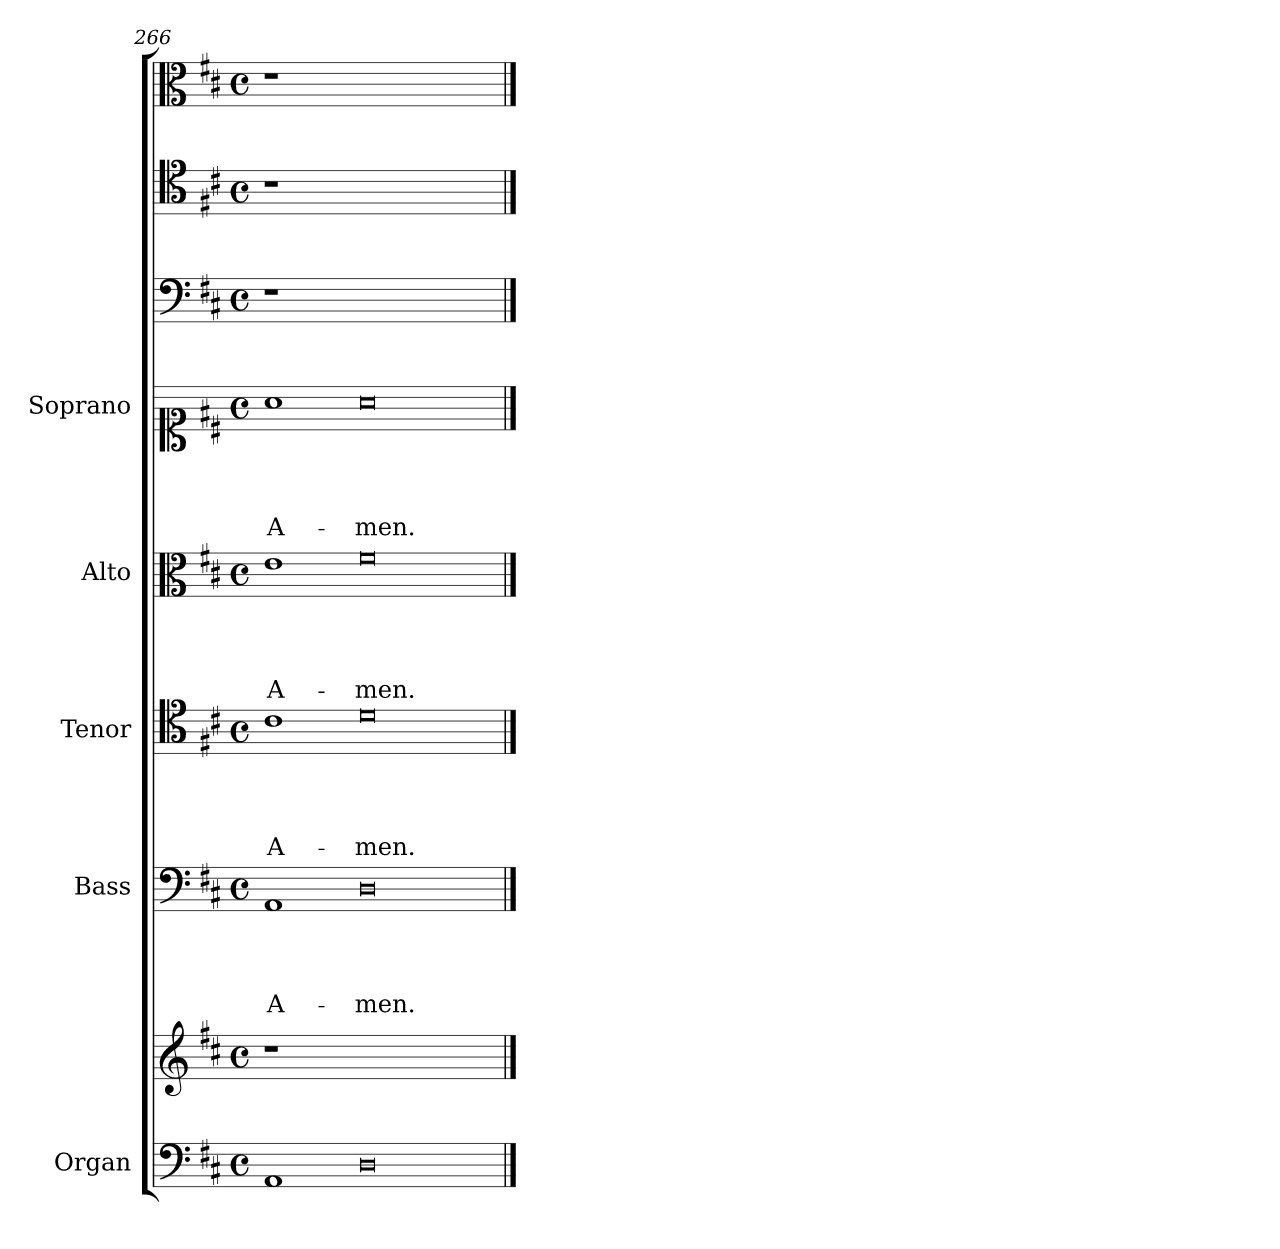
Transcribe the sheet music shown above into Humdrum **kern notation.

**kern	**kern	**kern	**text	**text	**text	**text	**kern	**text	**text	**text	**text	**kern	**text	**text	**text	**text	**kern	**text	**text	**text	**text	**kern	**kern	**kern
*part8	*part8	*part7	*part7	*part7	*part7	*part7	*part6	*part6	*part6	*part6	*part6	*part5	*part5	*part5	*part5	*part5	*part4	*part4	*part4	*part4	*part4	*part3	*part2	*part1
*staff9	*staff8	*staff7	*staff7	*staff7	*staff7	*staff7	*staff6	*staff6	*staff6	*staff6	*staff6	*staff5	*staff5	*staff5	*staff5	*staff5	*staff4	*staff4	*staff4	*staff4	*staff4	*staff3	*staff2	*staff1
*I"Organ	*	*I"Bass	*	*	*	*	*I"Tenor	*	*	*	*	*I"Alto	*	*	*	*	*I"Soprano	*	*	*	*	*	*	*
*I'Org.	*	*I'B	*	*	*	*	*I'T	*	*	*	*	*I'A	*	*	*	*	*I'S	*	*	*	*	*	*	*
*clefF4	*clefG2	*clefF4	*	*	*	*	*clefC4	*	*	*	*	*clefC3	*	*	*	*	*clefC1	*	*	*	*	*clefF4	*clefC4	*clefC3
*k[f#c#]	*k[f#c#]	*k[f#c#]	*	*	*	*	*k[f#c#]	*	*	*	*	*k[f#c#]	*	*	*	*	*k[f#c#]	*	*	*	*	*k[f#c#]	*k[f#c#]	*k[f#c#]
*D:	*D:	*D:	*	*	*	*	*D:	*	*	*	*	*D:	*	*	*	*	*D:	*	*	*	*	*D:	*D:	*D:
*M4/4	*M4/4	*M4/4	*	*	*	*	*M4/4	*	*	*	*	*M4/4	*	*	*	*	*M4/4	*	*	*	*	*M4/4	*M4/4	*M4/4
*met(c)	*met(c)	*met(c)	*	*	*	*	*met(c)	*	*	*	*	*met(c)	*	*	*	*	*met(c)	*	*	*	*	*met(c)	*met(c)	*met(c)
=266	=266	=266	=266	=266	=266	=266	=266	=266	=266	=266	=266	=266	=266	=266	=266	=266	=266	=266	=266	=266	=266	=266	=266	=266
!	!	!	!	!	!	!LO:LY:b	!	!	!	!	!LO:LY:b	!	!	!	!	!LO:LY:b	!	!	!	!	!LO:LY:b	!	!	!
1AA	1r	1AA	.	.	.	A-	1c#	.	.	.	A-	1e	.	.	.	A-	1a	.	.	.	A-	1r	1r	1r
!	!	!	!	!	!	!LO:LY:b	!	!	!	!	!LO:LY:b	!	!	!	!	!LO:LY:b	!	!	!	!	!LO:LY:b	!	!	!
0D	0ryy	0D	.	.	.	-men.	0d	.	.	.	-men.	0f#	.	.	.	-men.	0a	.	.	.	-men.	0ryy	0ryy	0ryy
==	==	==	==	==	==	==	==	==	==	==	==	==	==	==	==	==	==	==	==	==	==	==	==	==
*-	*-	*-	*-	*-	*-	*-	*-	*-	*-	*-	*-	*-	*-	*-	*-	*-	*-	*-	*-	*-	*-	*-	*-	*-
